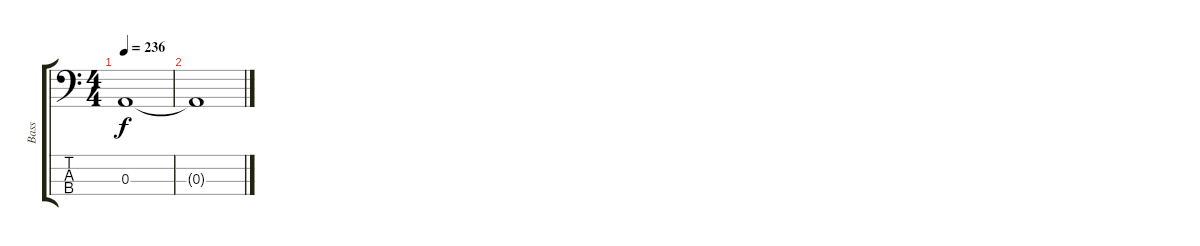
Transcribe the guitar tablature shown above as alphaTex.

\track ("Bass" "Bass") {instrument acousticbass}
\staff {score tabs}
\tuning (G2 D2 A1 E1) {hide}
\ts (4 4)
\tempo 236
\clef f4
\ks c
0.3.1{dy f} |
0.3{t}.1
